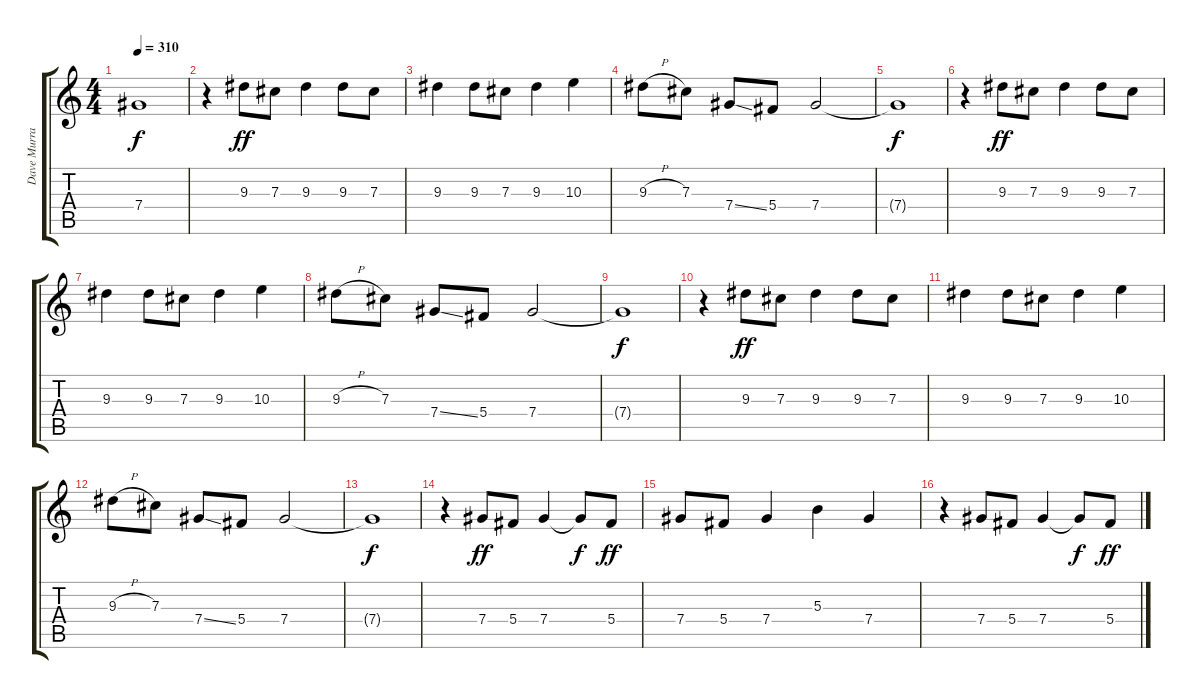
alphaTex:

\track ("Dave Murray" "Dave Murra") {instrument overdrivenguitar}
\staff {score tabs}
\tuning (Eb4 Bb3 Gb3 Db3 Ab2 Eb2) {hide}
\ts (4 4)
\tempo 310
\clef g2
\ks c
7.4{t}.1{dy f} |
r.4 9.3.8{dy ff} 7.3.8 9.3.4 9.3.8 7.3.8 |
9.3.4 9.3.8 7.3.8 9.3.4 10.3.4 |
9.3{h}.8 7.3.8 7.4{ss}.8 5.4.8 7.4.2 |
7.4{t}.1{dy f} |
r.4 9.3.8{dy ff} 7.3.8 9.3.4 9.3.8 7.3.8 |
9.3.4 9.3.8 7.3.8 9.3.4 10.3.4 |
9.3{h}.8 7.3.8 7.4{ss}.8 5.4.8 7.4.2 |
7.4{t}.1{dy f} |
r.4 9.3.8{dy ff} 7.3.8 9.3.4 9.3.8 7.3.8 |
9.3.4 9.3.8 7.3.8 9.3.4 10.3.4 |
9.3{h}.8 7.3.8 7.4{ss}.8 5.4.8 7.4.2 |
7.4{t}.1{dy f} |
r.4 7.4.8{dy ff} 5.4.8 7.4.4 7.4{t}.8{dy f} 5.4.8{dy ff} |
7.4.8 5.4.8 7.4.4 5.3.4 7.4.4 |
r.4 7.4.8 5.4.8 7.4.4 7.4{t}.8{dy f} 5.4.8{dy ff}
